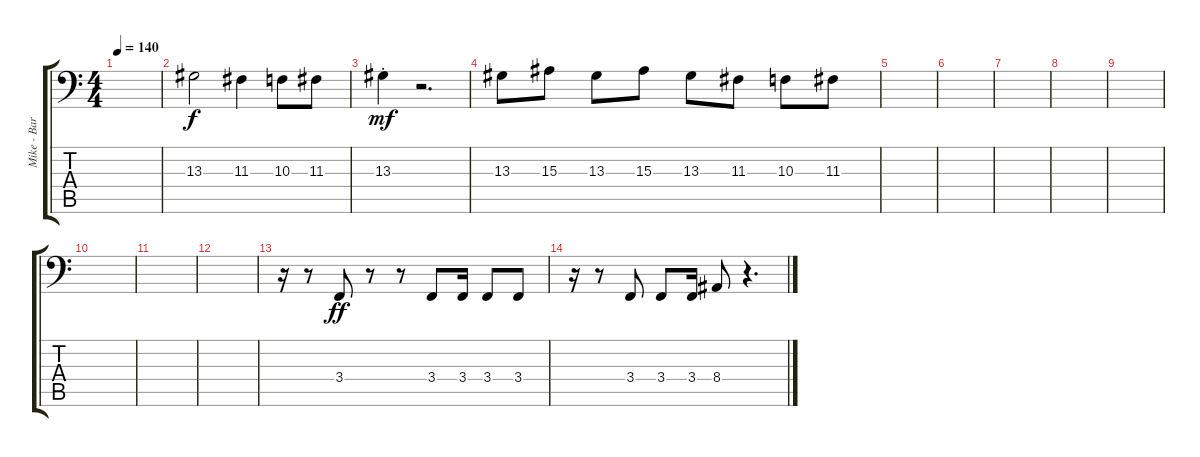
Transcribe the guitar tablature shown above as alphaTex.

\track ("Mike - Bari" "Mike - Bar") {instrument baritonesax}
\staff {score tabs}
\tuning (E3 B2 G2 D2 A1 E1) {hide}
\ts (4 4)
\tempo 140
\clef f4
\ks c
|
13.3.2{volume 15} 11.3.4 10.3.8 11.3.8 |
13.3{st}.4{dy mf} r.2{d} |
13.3.8 15.3.8 13.3.8 15.3.8 13.3.8 11.3.8 10.3.8 11.3.8 |
|
|
|
|
|
|
|
|
r.16 r.8 3.4.8{dy ff} r.8 r.8 3.4.8 3.4.16 3.4.8 3.4.8 |
r.16 r.8 3.4.8 3.4.8 3.4.16 8.4.8 r.4{d}
